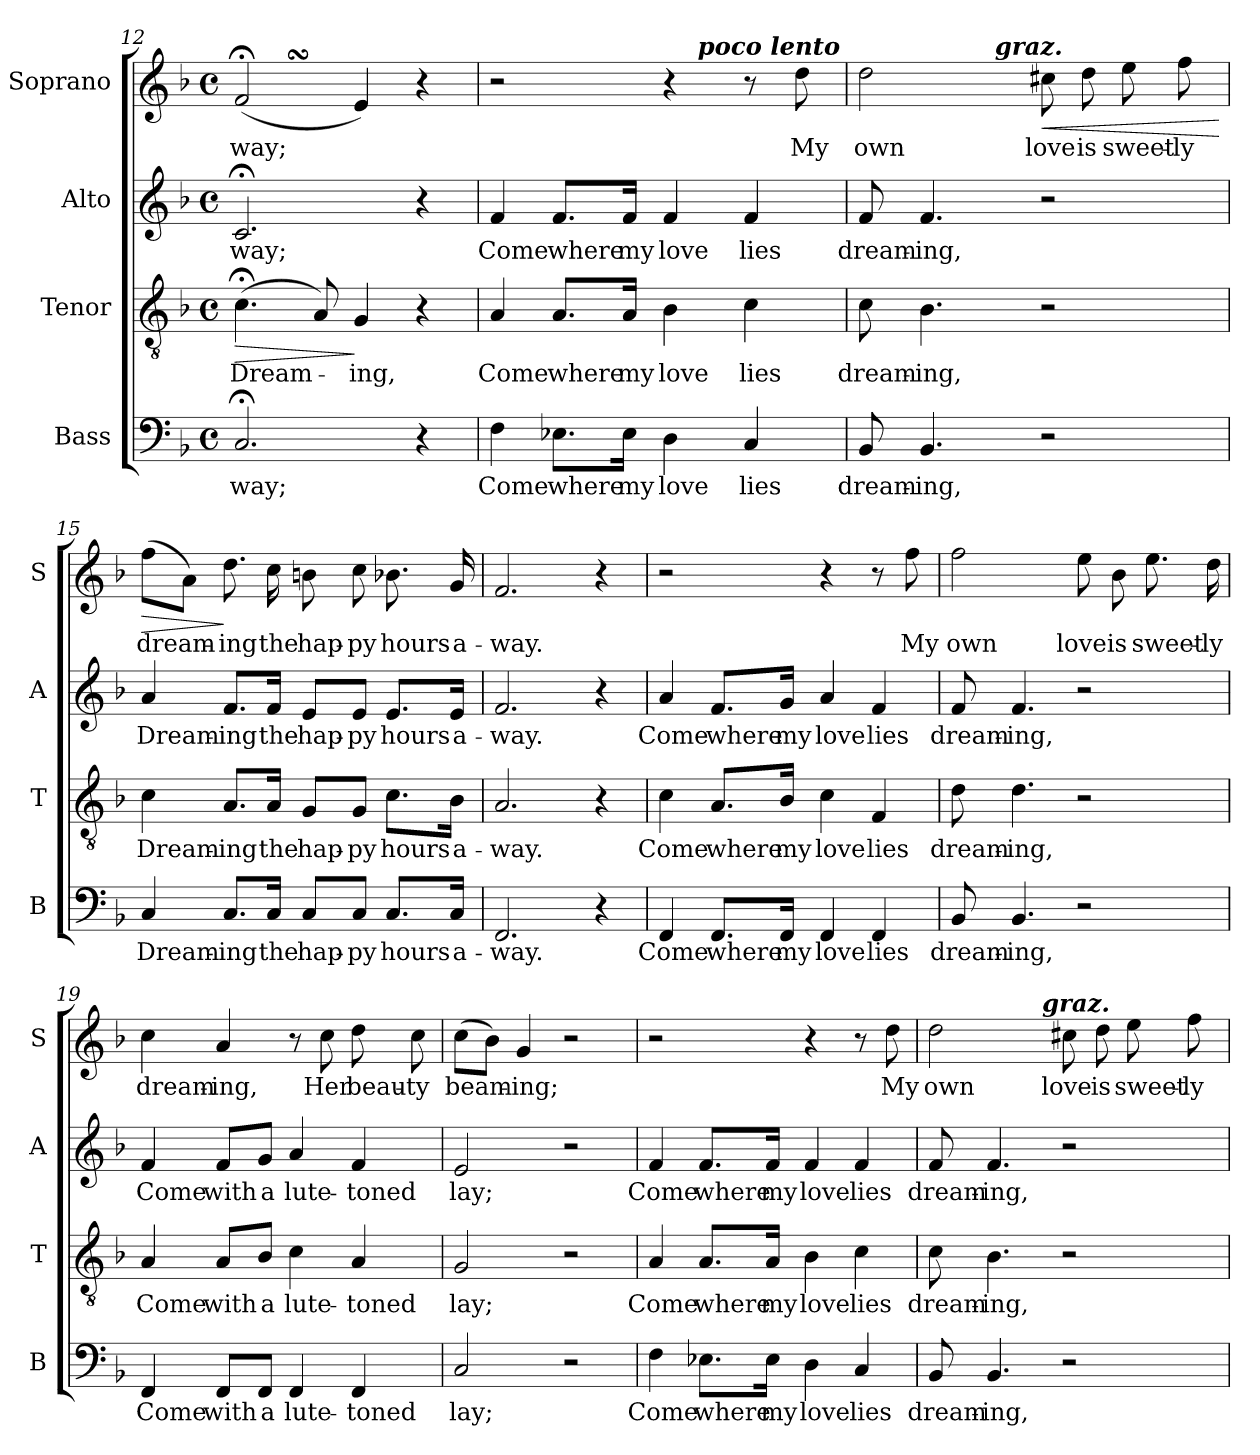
**kern	**text	**kern	**text	**dynam	**kern	**text	**kern	**text	**dynam
*part4	*part4	*part3	*part3	*part3	*part2	*part2	*part1	*part1	*part1
*staff4	*staff4	*staff3	*staff3	*staff3	*staff2	*staff2	*staff1	*staff1	*staff1
*I"Bass	*	*I"Tenor	*	*	*I"Alto	*	*I"Soprano	*	*
*I'B	*	*I'T	*	*	*I'A	*	*I'S	*	*
*clefF4	*	*clefGv2	*	*	*clefG2	*	*clefG2	*	*
*k[b-]	*	*k[b-]	*	*	*k[b-]	*	*k[b-]	*	*
*F:	*	*F:	*	*	*F:	*	*F:	*	*
*M4/4	*	*M4/4	*	*	*M4/4	*	*M4/4	*	*
*met(c)	*	*met(c)	*	*	*met(c)	*	*met(c)	*	*
=12	=12	=12	=12	=12	=12	=12	=12	=12	=12
!	!	!	!	!LO:HP:b	!	!	!	!	!
2.C;</	-way;	(4.c;<\	Dream-	>	2.c;</	-way;	(2f;<SSs/	-way;	.
.	.	8A/)	.	.	.	.	.	.	.
.	.	4G/	-ing,	]	.	.	4e/)	.	.
4r	.	4r	.	.	4r	.	4r	.	.
=13	=13	=13	=13	=13	=13	=13	=13	=13	=13
*	*	*	*	*	*	*	*^	*	*
4F\	Come	4A/	Come	.	4f/	Come	2r	2ryy	.	.
8.E-X\L	where	8.A/L	where	.	8.f/L	where	.	.	.	.
16E-\Jk	my	16A/Jk	my	.	16f/Jk	my	.	.	.	.
4D\	love	4B-\	love	.	4f/	love	4r	16.ryy	.	.
!	!	!	!	!	!	!	!	!LO:TX:a:Bi:t=poco lento	!	!
.	.	.	.	.	.	.	.	4ryy	.	.
4C/	lies	4c\	lies	.	4f/	lies	8r	.	.	.
.	.	.	.	.	.	.	.	8ryy	.	.
.	.	.	.	.	.	.	8dd\	.	My	.
.	.	.	.	.	.	.	.	32ryy	.	.
!!LO:PB:g=z	!!
=14	=14	=14	=14	=14	=14	=14	=14	=14	=14	=14
8BB-/	dream-	8c\	dream-	.	8f/	dream-	2dd\	4ryy	own	.
4.BB-/	-ing,	4.B-\	-ing,	.	4.f/	-ing,	.	.	.	.
.	.	.	.	.	.	.	.	16.ryy	.	.
!	!	!	!	!	!	!	!	!LO:TX:a:Bi:t=graz.	!	!
.	.	.	.	.	.	.	.	2ryy	.	.
!	!	!	!	!	!	!	!	!	!	!LO:HP:b
2r	.	2r	.	.	2r	.	8cc#X\	.	love	<
.	.	.	.	.	.	.	8dd\	.	is	.
.	.	.	.	.	.	.	8ee\	.	sweet-	.
.	.	.	.	.	.	.	.	8ryy	.	.
.	.	.	.	.	.	.	8ff\	.	-ly	.
.	.	.	.	.	.	.	.	32ryy	.	.
.	.	.	.	.	.	.	.	.	.	[
=15	=15	=15	=15	=15	=15	=15	=15	=15	=15	=15
!	!	!	!	!	!	!	!LO:TX:a:Bi:t=a  tempo	!	!	!
!	!	!	!	!	!	!	!	!	!	!LO:HP:b
*	*	*	*	*	*	*	*v	*v	*	*
4C/	Dream-	4c\	Dream-	.	4a/	Dream-	(8ff\L	dream-	>
.	.	.	.	.	.	.	8a\J)	.	.
8.C/L	-ing	8.A/L	-ing	.	8.f/L	-ing	8.dd\	-ing	]
16C/Jk	the	16A/Jk	the	.	16f/Jk	the	16cc\	the	.
8C/L	hap-	8G/L	hap-	.	8e/L	hap-	8bn\	hap-	.
8C/J	-py	8G/J	-py	.	8e/J	-py	8cc\	-py	.
8.C/L	hours	8.c\L	hours	.	8.e/L	hours	8.b-X\	hours	.
16C/Jk	a-	16B-\Jk	a-	.	16e/Jk	a-	16g/	a-	.
=16	=16	=16	=16	=16	=16	=16	=16	=16	=16
2.FF/	-way.	2.A/	-way.	.	2.f/	-way.	2.f/	-way.	.
4r	.	4r	.	.	4r	.	4r	.	.
=17	=17	=17	=17	=17	=17	=17	=17	=17	=17
4FF/	Come	4c\	Come	.	4a/	Come	2r	.	.
8.FF/L	where	8.A/L	where	.	8.f/L	where	.	.	.
16FF/Jk	my	16B-/Jk	my	.	16g/Jk	my	.	.	.
4FF/	love	4c\	love	.	4a/	love	4r	.	.
4FF/	lies	4F/	lies	.	4f/	lies	8r	.	.
.	.	.	.	.	.	.	8ff\	My	.
!!LO:LB:g=z
=18	=18	=18	=18	=18	=18	=18	=18	=18	=18
8BB-/	dream-	8d\	dream-	.	8f/	dream-	2ff\	own	.
4.BB-/	-ing,	4.d\	-ing,	.	4.f/	-ing,	.	.	.
2r	.	2r	.	.	2r	.	8ee\	love	.
.	.	.	.	.	.	.	8b-\	is	.
.	.	.	.	.	.	.	8.ee\	sweet-	.
.	.	.	.	.	.	.	16dd\	-ly	.
=19	=19	=19	=19	=19	=19	=19	=19	=19	=19
4FF/	Come	4A/	Come	.	4f/	Come	4cc\	dream-	.
8FF/L	with	8A/L	with	.	8f/L	with	4a/	-ing,	.
8FF/J	a	8B-/J	a	.	8g/J	a	.	.	.
4FF/	lute-	4c\	lute-	.	4a/	lute-	8r	.	.
.	.	.	.	.	.	.	8cc\	Her	.
4FF/	-toned	4A/	-toned	.	4f/	-toned	8dd\	beau-	.
.	.	.	.	.	.	.	8cc\	-ty	.
=20	=20	=20	=20	=20	=20	=20	=20	=20	=20
2C/	lay;	2G/	lay;	.	2e/	lay;	(8cc\L	beam-	.
.	.	.	.	.	.	.	8b-\J)	.	.
.	.	.	.	.	.	.	4g/	-ing;	.
2r	.	2r	.	.	2r	.	2r	.	.
!!LO:LB:g=z
=21	=21	=21	=21	=21	=21	=21	=21	=21	=21
4F\	Come	4A/	Come	.	4f/	Come	2r	.	.
8.E-X\L	where	8.A/L	where	.	8.f/L	where	.	.	.
16E-\Jk	my	16A/Jk	my	.	16f/Jk	my	.	.	.
4D\	love	4B-\	love	.	4f/	love	4r	.	.
4C/	lies	4c\	lies	.	4f/	lies	8r	.	.
.	.	.	.	.	.	.	8dd\	My	.
=22	=22	=22	=22	=22	=22	=22	=22	=22	=22
*	*	*	*	*	*	*	*^	*	*
8BB-/	dream-	8c\	dream-	.	8f/	dream-	2dd\	4..ryy	own	.
4.BB-/	-ing,	4.B-\	-ing,	.	4.f/	-ing,	.	.	.	.
!	!	!	!	!	!	!	!	!LO:TX:a:Bi:t=graz.	!	!
.	.	.	.	.	.	.	.	2ryy	.	.
2r	.	2r	.	.	2r	.	8cc#X\	.	love	.
.	.	.	.	.	.	.	8dd\	.	is	.
.	.	.	.	.	.	.	8ee\	.	sweet-	.
.	.	.	.	.	.	.	8ff\	.	-ly	.
.	.	.	.	.	.	.	.	16ryy	.	.
*	*	*	*	*	*	*	*v	*v	*	*
=	=	=	=	=	=	=	=	=	=
*-	*-	*-	*-	*-	*-	*-	*-	*-	*-
